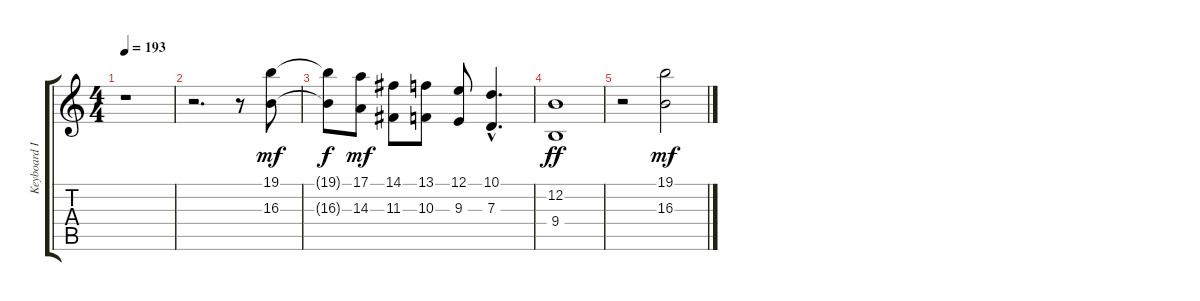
\track ("Keyboard I" "Keyboard I") {instrument brasssection}
\staff {score tabs}
\tuning (E4 B3 G3 D3 A2 E2) {hide}
\ts (4 4)
\tempo 193
\clef g2
\ks c
r.1{dy f} |
r.2{d} r.8 (19.1 16.3).8{dy mf} |
(19.1{t} 16.3{t}).8{dy f} (17.1 14.3).8{dy mf} (14.1 11.3).8 (13.1 10.3).8 (12.1 9.3).8 (10.1{hac} 7.3{hac}).4{d} |
(12.2 9.4).1{dy ff} |
r.2 (19.1 16.3).2{dy mf}
